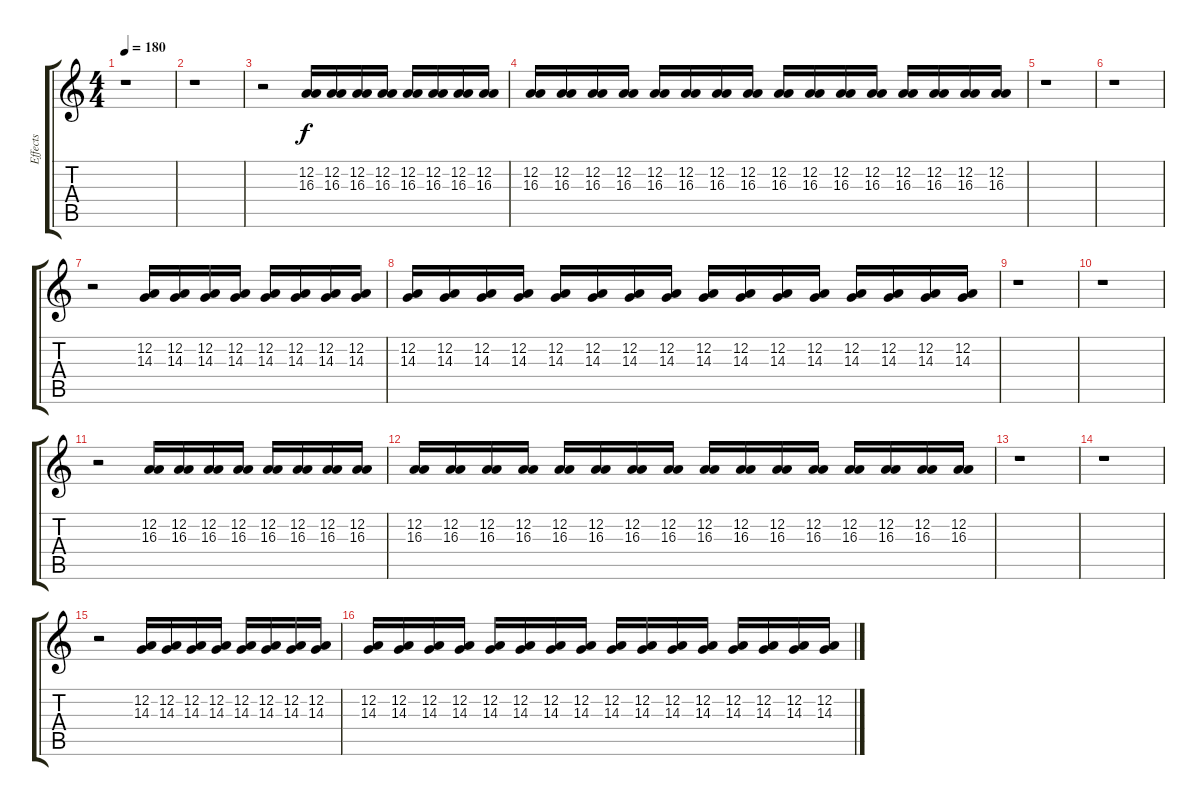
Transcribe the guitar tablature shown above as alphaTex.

\track ("Effects" "Effects") {instrument synthvoice}
\staff {score tabs}
\tuning (D4 A3 F3 C3 G2 D2) {hide}
\ts (4 4)
\tempo 180
\clef g2
\ks c
r.1{dy f} |
r.1 |
r.2{volume 0} (12.2 16.3).16{volume 5} (12.2 16.3).16 (12.2 16.3).16 (12.2 16.3).16 (12.2 16.3).16 (12.2 16.3).16 (12.2 16.3).16 (12.2 16.3).16 |
(12.2 16.3).16{volume 16} (12.2 16.3).16 (12.2 16.3).16 (12.2 16.3).16 (12.2 16.3).16 (12.2 16.3).16 (12.2 16.3).16 (12.2 16.3).16 (12.2 16.3).16 (12.2 16.3).16 (12.2 16.3).16 (12.2 16.3).16 (12.2 16.3).16 (12.2 16.3).16 (12.2 16.3).16 (12.2 16.3).16 |
r.1 |
r.1 |
r.2{volume 0} (12.2 14.3).16{volume 5} (12.2 14.3).16 (12.2 14.3).16 (12.2 14.3).16 (12.2 14.3).16 (12.2 14.3).16 (12.2 14.3).16 (12.2 14.3).16 |
(12.2 14.3).16{volume 16} (12.2 14.3).16 (12.2 14.3).16 (12.2 14.3).16 (12.2 14.3).16 (12.2 14.3).16 (12.2 14.3).16 (12.2 14.3).16 (12.2 14.3).16 (12.2 14.3).16 (12.2 14.3).16 (12.2 14.3).16 (12.2 14.3).16 (12.2 14.3).16 (12.2 14.3).16 (12.2 14.3).16 |
r.1 |
r.1 |
r.2{volume 0} (12.2 16.3).16{volume 5} (12.2 16.3).16 (12.2 16.3).16 (12.2 16.3).16 (12.2 16.3).16 (12.2 16.3).16 (12.2 16.3).16 (12.2 16.3).16 |
(12.2 16.3).16{volume 16} (12.2 16.3).16 (12.2 16.3).16 (12.2 16.3).16 (12.2 16.3).16 (12.2 16.3).16 (12.2 16.3).16 (12.2 16.3).16 (12.2 16.3).16 (12.2 16.3).16 (12.2 16.3).16 (12.2 16.3).16 (12.2 16.3).16 (12.2 16.3).16 (12.2 16.3).16 (12.2 16.3).16 |
r.1 |
r.1 |
r.2{volume 0} (12.2 14.3).16{volume 5} (12.2 14.3).16 (12.2 14.3).16 (12.2 14.3).16 (12.2 14.3).16 (12.2 14.3).16 (12.2 14.3).16 (12.2 14.3).16 |
(12.2 14.3).16{volume 16} (12.2 14.3).16 (12.2 14.3).16 (12.2 14.3).16 (12.2 14.3).16 (12.2 14.3).16 (12.2 14.3).16 (12.2 14.3).16 (12.2 14.3).16 (12.2 14.3).16 (12.2 14.3).16 (12.2 14.3).16 (12.2 14.3).16 (12.2 14.3).16 (12.2 14.3).16 (12.2 14.3).16
